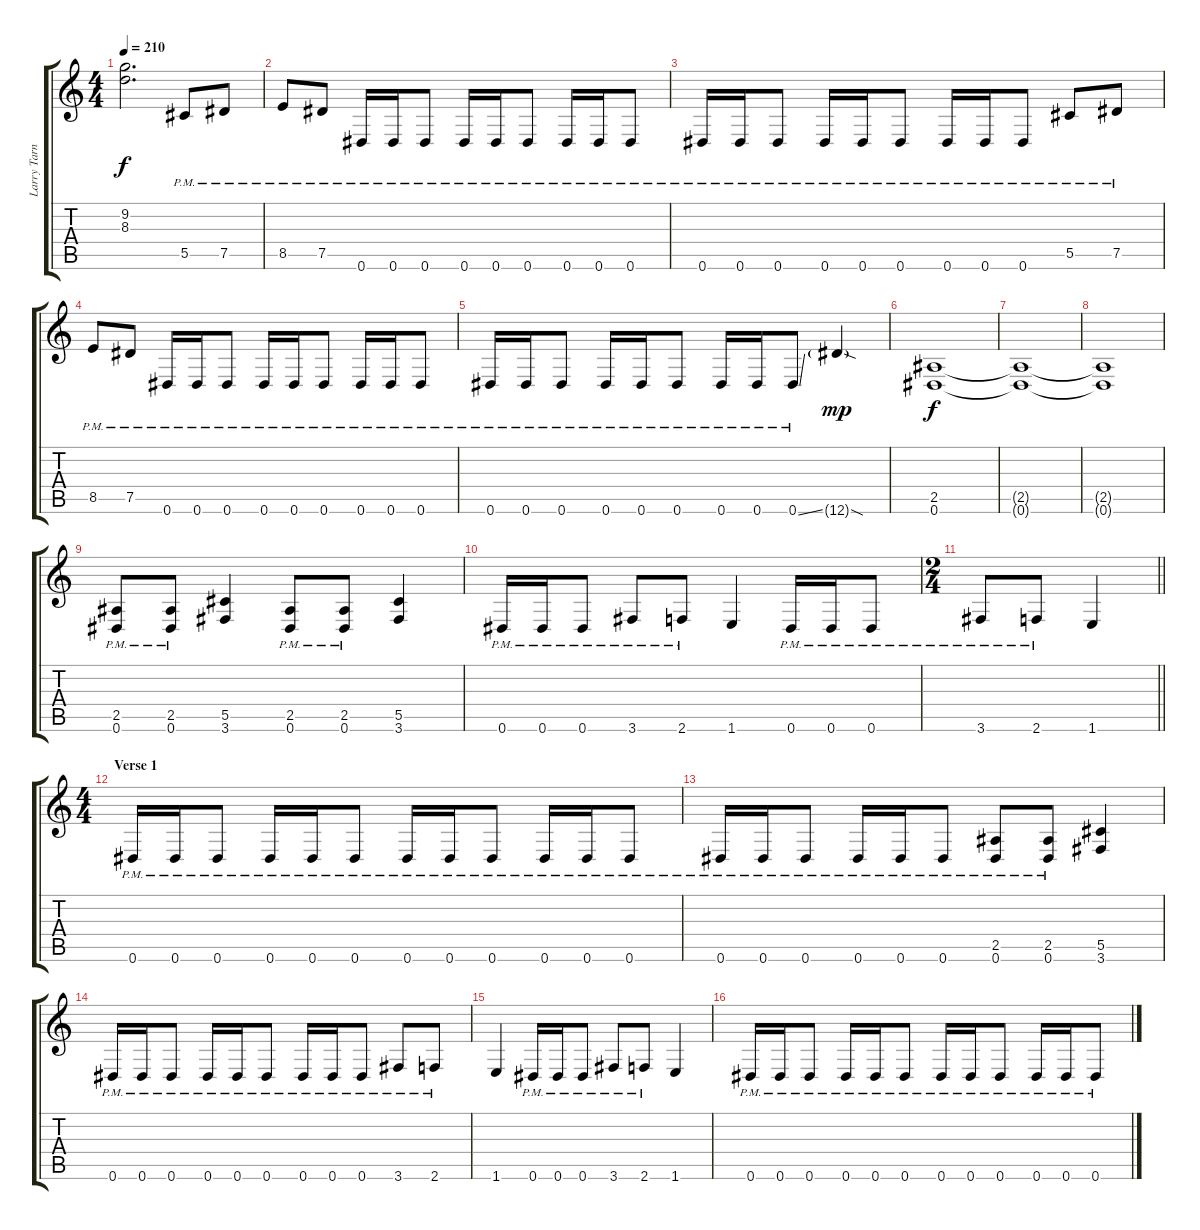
\track ("Larry Tarnowski" "Larry Tarn") {instrument distortionguitar}
\staff {score tabs}
\tuning (Eb4 Bb3 Gb3 Db3 Ab2 Eb2) {hide}
\ts (4 4)
\tempo 210
\clef g2
\ks c
(9.2{t} 8.3{t}).2{d dy f} 5.5{pm}.8 7.5{pm}.8 |
8.5{pm}.8 7.5{pm}.8 0.6{pm}.16 0.6{pm}.16 0.6{pm}.8 0.6{pm}.16 0.6{pm}.16 0.6{pm}.8 0.6{pm}.16 0.6{pm}.16 0.6{pm}.8 |
0.6{pm}.16 0.6{pm}.16 0.6{pm}.8 0.6{pm}.16 0.6{pm}.16 0.6{pm}.8 0.6{pm}.16 0.6{pm}.16 0.6{pm}.8 5.5{pm}.8 7.5{pm}.8 |
8.5{pm}.8 7.5{pm}.8 0.6{pm}.16 0.6{pm}.16 0.6{pm}.8 0.6{pm}.16 0.6{pm}.16 0.6{pm}.8 0.6{pm}.16 0.6{pm}.16 0.6{pm}.8 |
0.6{pm}.16 0.6{pm}.16 0.6{pm}.8 0.6{pm}.16 0.6{pm}.16 0.6{pm}.8 0.6{pm}.16 0.6{pm}.16 0.6{ss pm}.8 12.6{sod g}.4{dy mp} |
(2.5 0.6).1{dy f} |
(2.5{t} 0.6{t}).1 |
(2.5{t} 0.6{t}).1 |
(2.5{pm} 0.6{pm}).8 (2.5{pm} 0.6{pm}).8 (5.5 3.6).4 (2.5{pm} 0.6{pm}).8 (2.5{pm} 0.6{pm}).8 (5.5 3.6).4 |
0.6{pm}.16 0.6{pm}.16 0.6{pm}.8 3.6{pm}.8 2.6{pm}.8 1.6.4 0.6{pm}.16 0.6{pm}.16 0.6{pm}.8 |
\ts (2 4)
\barLineRight lightlight
3.6{pm}.8 2.6{pm}.8 1.6.4 |
\ts (4 4)
\section ("" "Verse 1")
0.6{pm}.16 0.6{pm}.16 0.6{pm}.8 0.6{pm}.16 0.6{pm}.16 0.6{pm}.8 0.6{pm}.16 0.6{pm}.16 0.6{pm}.8 0.6{pm}.16 0.6{pm}.16 0.6{pm}.8 |
0.6{pm}.16 0.6{pm}.16 0.6{pm}.8 0.6{pm}.16 0.6{pm}.16 0.6{pm}.8 (2.5{pm} 0.6{pm}).8 (2.5{pm} 0.6{pm}).8 (5.5 3.6).4 |
0.6{pm}.16 0.6{pm}.16 0.6{pm}.8 0.6{pm}.16 0.6{pm}.16 0.6{pm}.8 0.6{pm}.16 0.6{pm}.16 0.6{pm}.8 3.6{pm}.8 2.6{pm}.8 |
1.6.4 0.6{pm}.16 0.6{pm}.16 0.6{pm}.8 3.6{pm}.8 2.6{pm}.8 1.6.4 |
0.6{pm}.16 0.6{pm}.16 0.6{pm}.8 0.6{pm}.16 0.6{pm}.16 0.6{pm}.8 0.6{pm}.16 0.6{pm}.16 0.6{pm}.8 0.6{pm}.16 0.6{pm}.16 0.6{pm}.8
